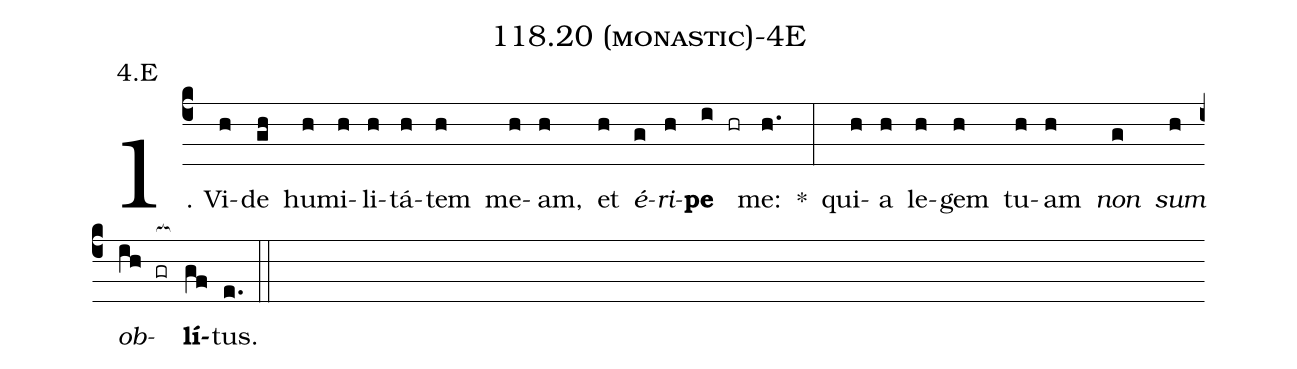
name: 118.20 (monastic)-4E;
annotation: 4.E;
%%
(c4)1. Vi(h)de(gh) hu(h)mi(h)li(h)tá(h)tem(h) me(h)am,(h) et(h) <i>é</i>(g)<i>ri</i>(h)<b>pe</b>(i hr) me:(h.) *(:) qui(h)a(h) le(h)gem(h) tu(h)am(h) <i>non</i>(g) <i>sum</i>(h) <i>ob</i>(ih gr[ocb:1{])<b>lí</b>(gf[ocb:0}])tus.(e.) (::)
